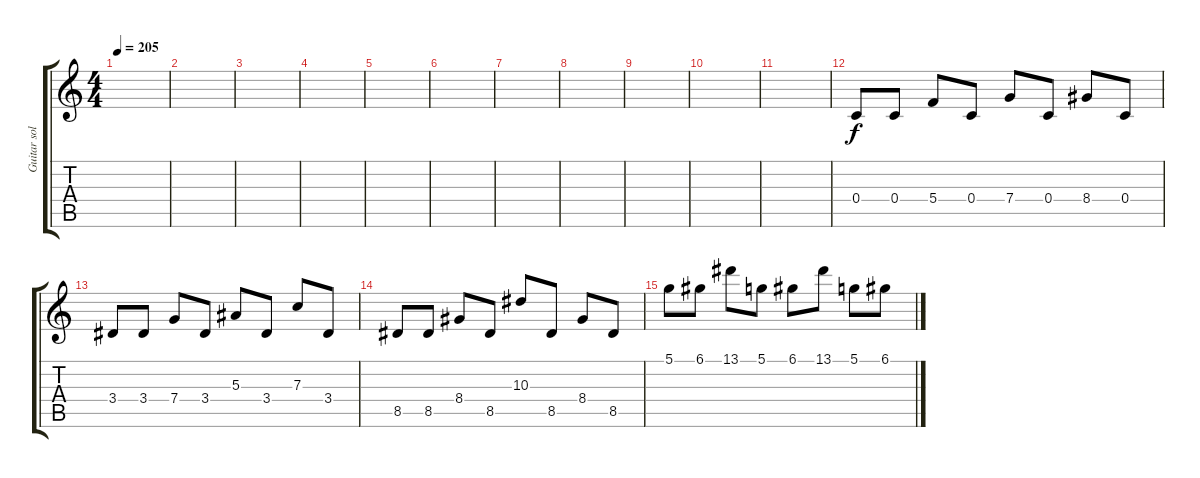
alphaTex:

\track ("Guitar solo" "Guitar sol") {instrument distortionguitar}
\staff {score tabs}
\tuning (D4 A3 F3 C3 G2 C2) {hide}
\ts (4 4)
\tempo 205
\clef g2
\ks c
|
|
|
|
|
|
|
|
|
|
|
0.4.8 0.4.8 5.4.8 0.4.8 7.4.8 0.4.8 8.4.8 0.4.8 |
3.4.8 3.4.8 7.4.8 3.4.8 5.3.8 3.4.8 7.3.8 3.4.8 |
8.5.8 8.5.8 8.4.8 8.5.8 10.3.8 8.5.8 8.4.8 8.5.8 |
5.1.8 6.1.8 13.1.8 5.1.8 6.1.8 13.1.8 5.1.8 6.1.8
